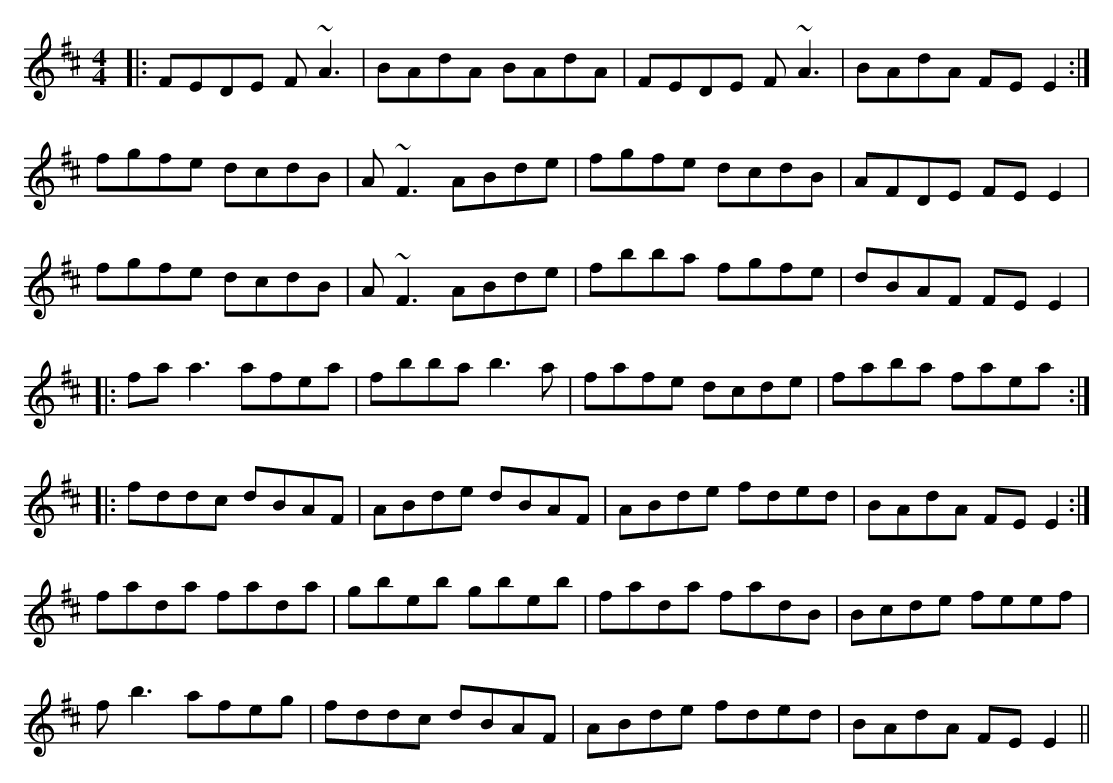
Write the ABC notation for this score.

X:1
M:4/4
K:D
|:FEDE F~A3|BAdA BAdA|FEDE F~A3|BAdA FEE2:|
fgfe dcdB|A~F3 ABde|fgfe dcdB|AFDE FEE2|
fgfe dcdB|A~F3 ABde|fbba fgfe|dBAF FEE2|
|:faa3 afea|fbba b3a|fafe dcde|faba faea:|
|:fddc dBAF|ABde dBAF|ABde fded|BAdA FEE2:|
fada fada|gbeb gbeb|fada fadB|Bcde feef|
fb3 afeg|fddc dBAF|ABde fded|BAdA FEE2||
